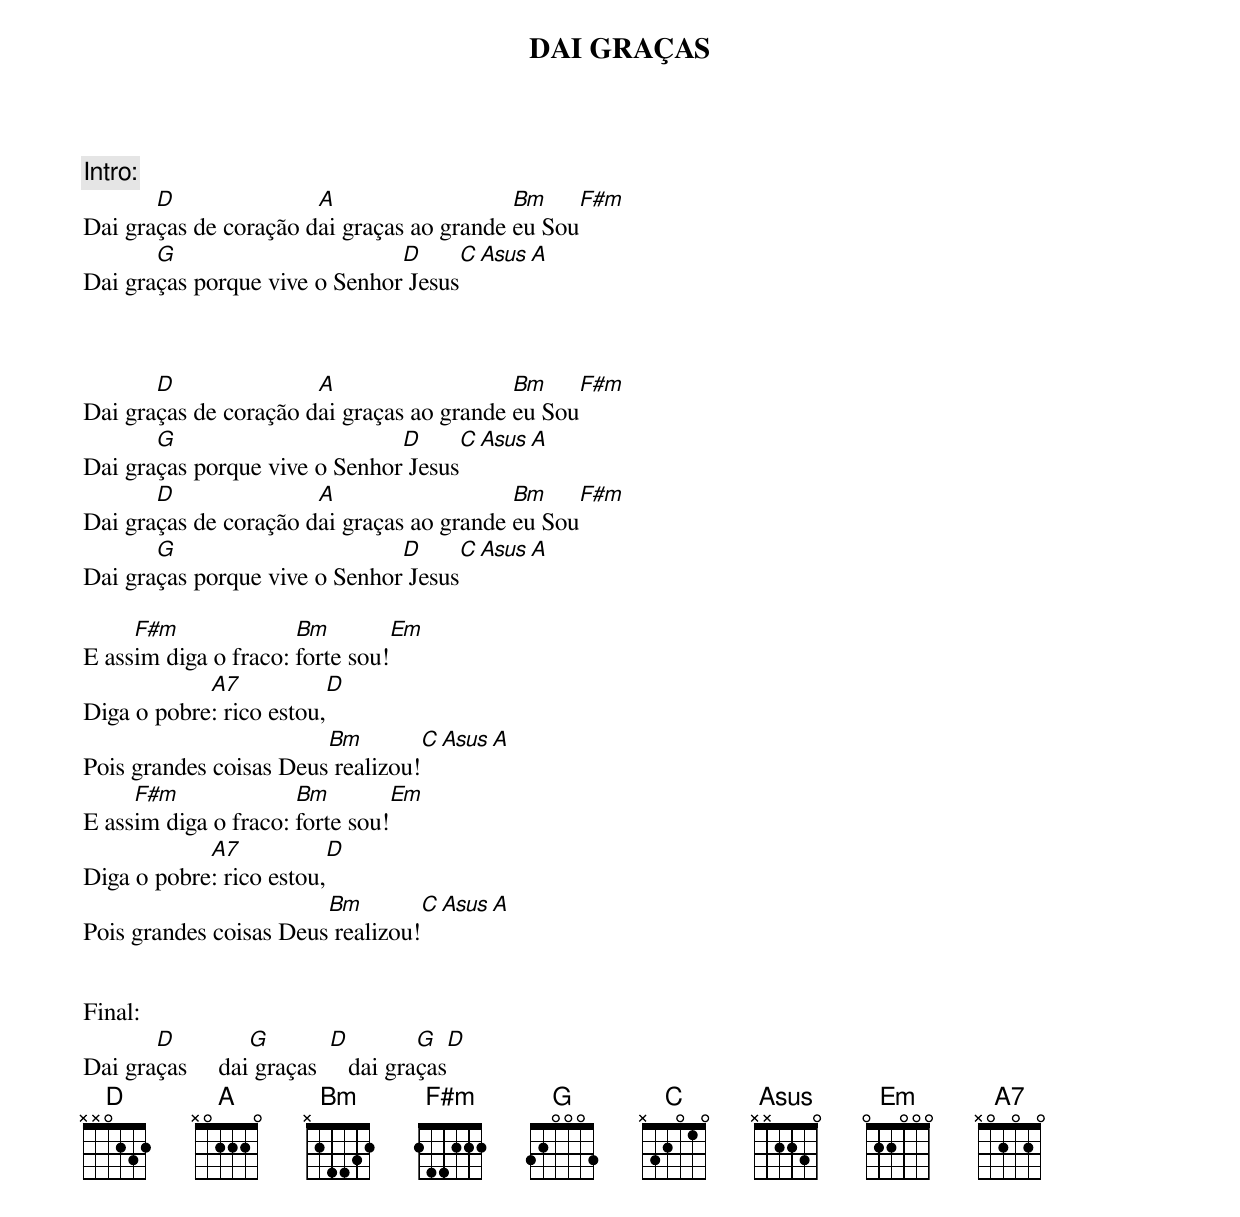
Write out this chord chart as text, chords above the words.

DAI GRAÇAS

Intro:
       D               A                   Bm            F#m
Dai graças de coração dai graças ao grande eu Sou
       G                       D              C         Asus  A
Dai graças porque vive o Senhor Jesus



       D               A                   Bm            F#m
Dai graças de coração dai graças ao grande eu Sou
       G                       D              C         Asus  A
Dai graças porque vive o Senhor Jesus
       D               A                   Bm            F#m
Dai graças de coração dai graças ao grande eu Sou
       G                       D              C         Asus  A
Dai graças porque vive o Senhor Jesus

     F#m              Bm              Em
E assim diga o fraco: forte sou!
            A7                   D
Diga o pobre: rico estou,
                        Bm                C     Asus  A
Pois grandes coisas Deus realizou!
     F#m              Bm              Em
E assim diga o fraco: forte sou!
            A7                   D
Diga o pobre: rico estou,
                        Bm                C     Asus  A
Pois grandes coisas Deus realizou!


Final:
       D          G        D         G        D
Dai graças     dai graças     dai graças
